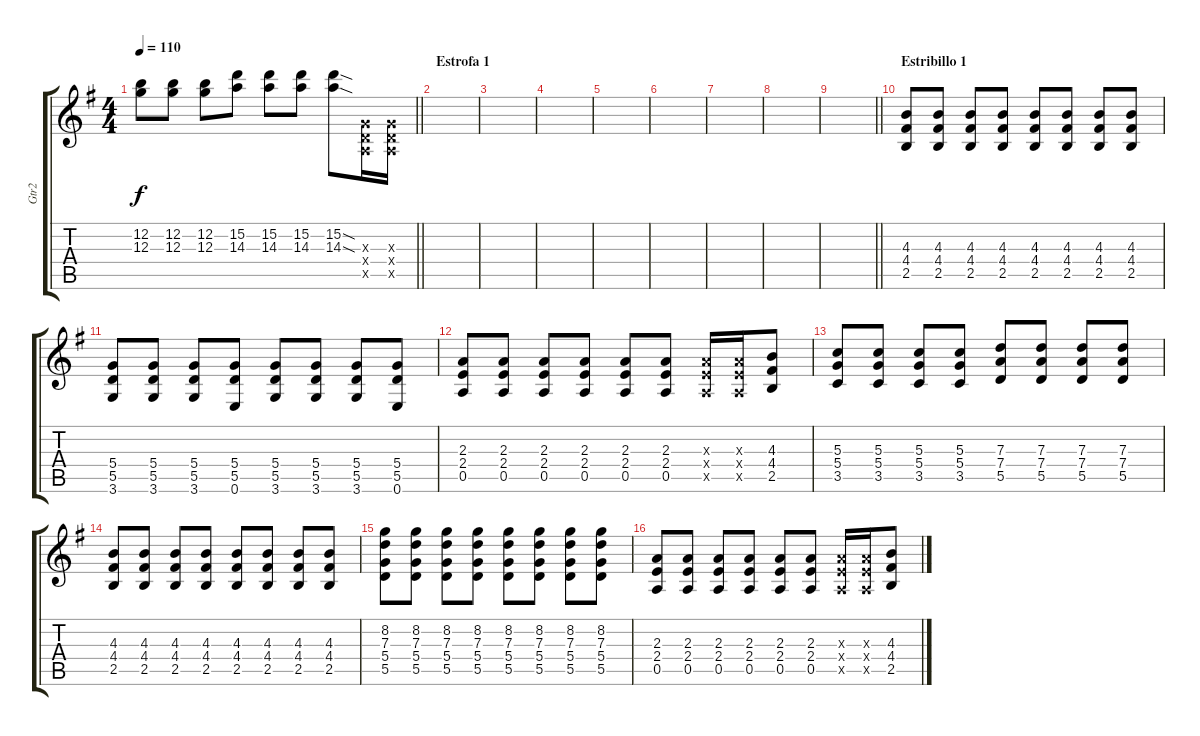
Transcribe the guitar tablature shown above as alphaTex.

\track ("Gtr2" "Gtr2") {instrument distortionguitar}
\staff {score tabs}
\tuning (E4 B3 G3 D3 A2 E2) {hide}
\ts (4 4)
\tempo 110
\clef g2
\barLineRight lightlight
\ks g
(12.2 12.3).8{dy f} (12.2 12.3).8 (12.2 12.3).8 (15.2 14.3).8 (15.2 14.3).8 (15.2 14.3).8 (15.2{sod} 14.3{sod}).8 (0.3{x} 0.4{x} 0.5{x}).16 (0.3{x} 0.4{x} 0.5{x}).16 |
\section ("" "Estrofa 1")
|
|
|
|
|
|
|
\barLineRight lightlight
|
\section ("" "Estribillo 1")
(4.3 4.4 2.5).8 (4.3 4.4 2.5).8 (4.3 4.4 2.5).8 (4.3 4.4 2.5).8 (4.3 4.4 2.5).8 (4.3 4.4 2.5).8 (4.3 4.4 2.5).8 (4.3 4.4 2.5).8 |
(5.4 5.5 3.6).8 (5.4 5.5 3.6).8 (5.4 5.5 3.6).8 (5.4 5.5 0.6).8 (5.4 5.5 3.6).8 (5.4 5.5 3.6).8 (5.4 5.5 3.6).8 (5.4 5.5 0.6).8 |
(2.3 2.4 0.5).8 (2.3 2.4 0.5).8 (2.3 2.4 0.5).8 (2.3 2.4 0.5).8 (2.3 2.4 0.5).8 (2.3 2.4 0.5).8 (2.3{x} 2.4{x} 0.5{x}).16 (2.3{x} 2.4{x} 0.5{x}).16 (4.3 4.4 2.5).8 |
(5.3 5.4 3.5).8 (5.3 5.4 3.5).8 (5.3 5.4 3.5).8 (5.3 5.4 3.5).8 (7.3 7.4 5.5).8 (7.3 7.4 5.5).8 (7.3 7.4 5.5).8 (7.3 7.4 5.5).8 |
(4.3 4.4 2.5).8 (4.3 4.4 2.5).8 (4.3 4.4 2.5).8 (4.3 4.4 2.5).8 (4.3 4.4 2.5).8 (4.3 4.4 2.5).8 (4.3 4.4 2.5).8 (4.3 4.4 2.5).8 |
(8.2 7.3 5.4 5.5).8 (8.2 7.3 5.4 5.5).8 (8.2 7.3 5.4 5.5).8 (8.2 7.3 5.4 5.5).8 (8.2 7.3 5.4 5.5).8 (8.2 7.3 5.4 5.5).8 (8.2 7.3 5.4 5.5).8 (8.2 7.3 5.4 5.5).8 |
(2.3 2.4 0.5).8 (2.3 2.4 0.5).8 (2.3 2.4 0.5).8 (2.3 2.4 0.5).8 (2.3 2.4 0.5).8 (2.3 2.4 0.5).8 (2.3{x} 2.4{x} 0.5{x}).16 (2.3{x} 2.4{x} 0.5{x}).16 (4.3 4.4 2.5).8
